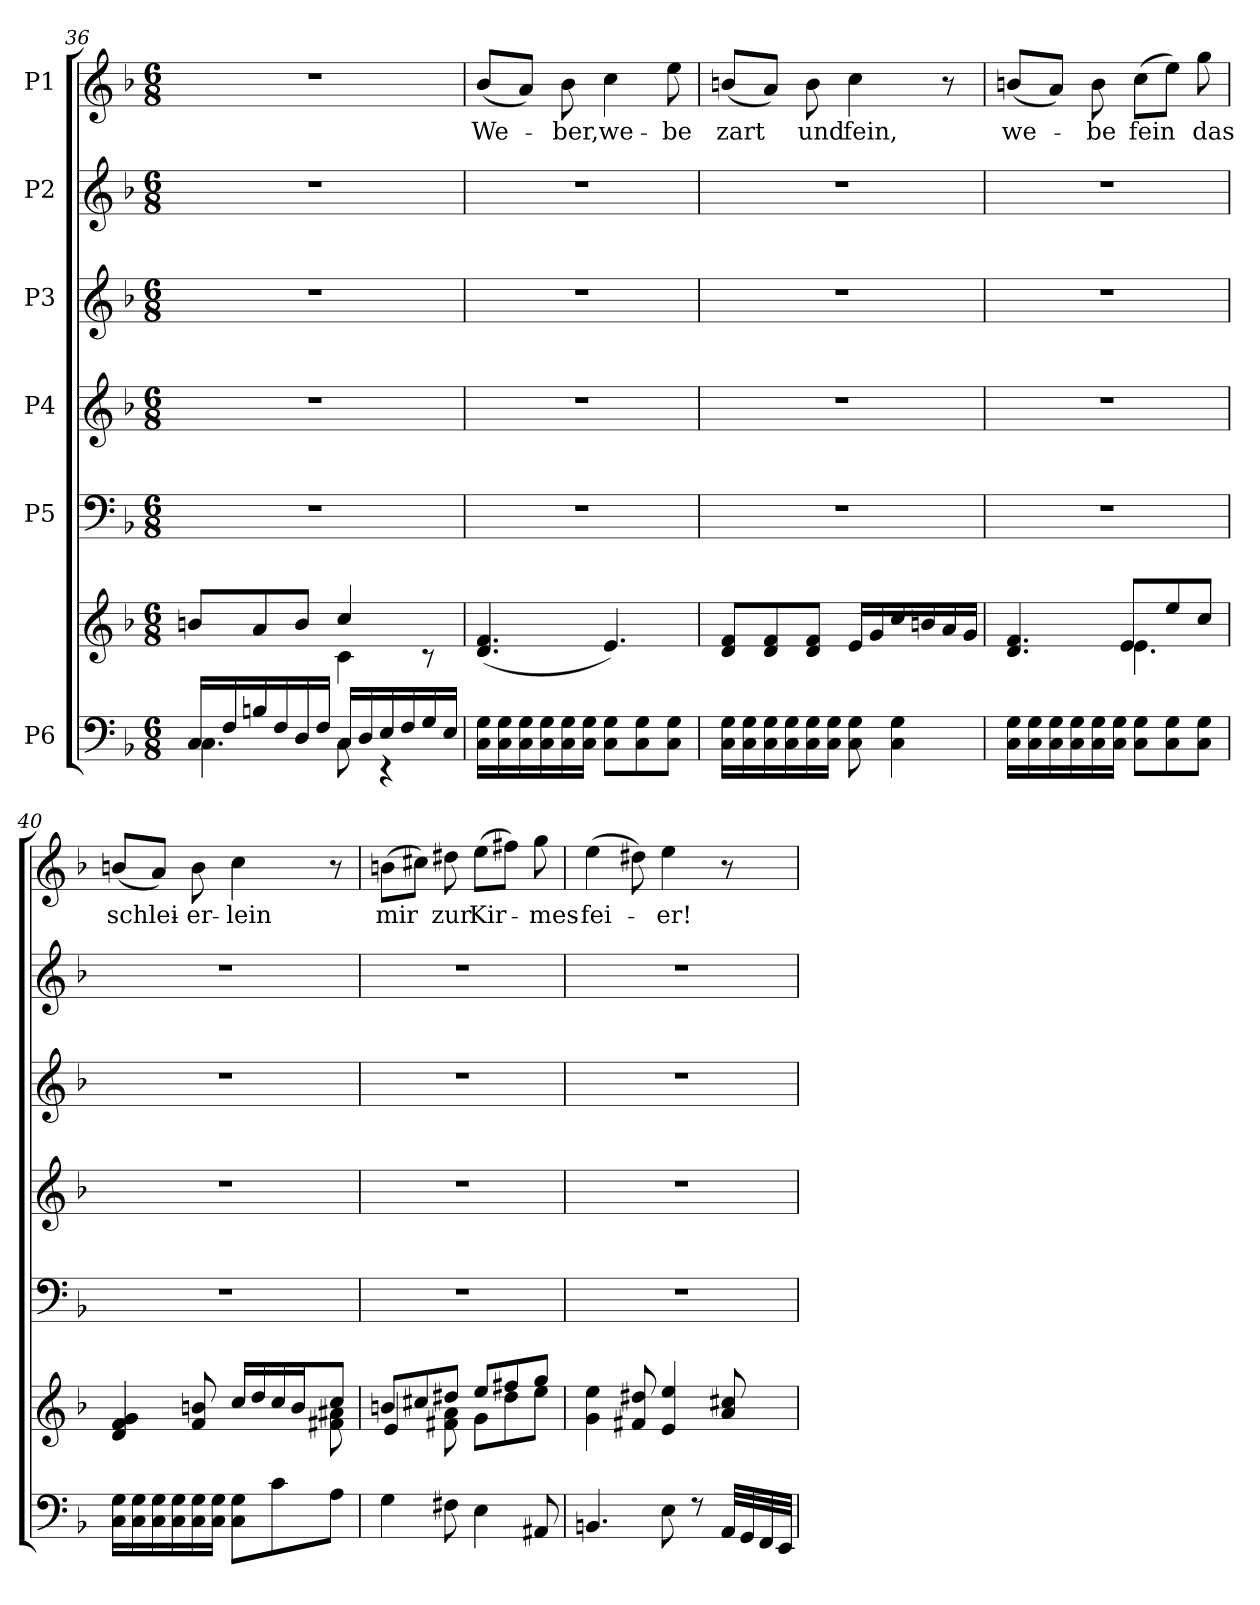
**kern	**kern	**kern	**kern	**kern	**kern	**kern	**text
*part6	*part6	*part5	*part4	*part3	*part2	*part1	*part1
*staff7	*staff6	*staff5	*staff4	*staff3	*staff2	*staff1	*staff1
*I"P6	*	*I"P5	*I"P4	*I"P3	*I"P2	*I"P1	*
*clefF4	*clefG2	*clefF4	*clefG2	*clefG2	*clefG2	*clefG2	*
*	*	*	*ITrd7c12	*	*	*	*
*k[b-]	*k[b-]	*k[b-]	*k[b-]	*k[b-]	*k[b-]	*k[b-]	*
*F:	*F:	*F:	*F:	*F:	*F:	*F:	*
*M6/8	*M6/8	*M6/8	*M6/8	*M6/8	*M6/8	*M6/8	*
=36	=36	=36	=36	=36	=36	=36	=36
*^	*^	*	*	*	*	*	*
!	!	!	!	!LO:N:vis=1	!LO:N:vis=1	!LO:N:vis=1	!LO:N:vis=1	!LO:N:vis=1	!
16C/LL	4.C\	4.ryy	8bn/L	2.r	2.r	2.r	2.r	2.r	.
16F/	.	.	.	.	.	.	.	.	.
16Bn/	.	.	8a/	.	.	.	.	.	.
16F/	.	.	.	.	.	.	.	.	.
16D/	.	.	8b/J	.	.	.	.	.	.
16F/JJ	.	.	.	.	.	.	.	.	.
16C/LL	8C\	4c\	4cc/	.	.	.	.	.	.
16D/	.	.	.	.	.	.	.	.	.
16E/	4rEE	.	.	.	.	.	.	.	.
16F/	.	.	.	.	.	.	.	.	.
16G/	.	8ryy	8rc	.	.	.	.	.	.
16E/JJ	.	.	.	.	.	.	.	.	.
=37	=37	=37	=37	=37	=37	=37	=37	=37	=37
!	!	!	!	!LO:N:vis=1	!LO:N:vis=1	!LO:N:vis=1	!LO:N:vis=1	!	!LO:LY:b
16C\ 16G\LL	2.ryy	2.ryy	(<4.d/ 4.f/	2.r	2.r	2.r	2.r	(<8b-/L	We-
16C\ 16G\	.	.	.	.	.	.	.	.	.
16C\ 16G\	.	.	.	.	.	.	.	8a/J)	.
16C\ 16G\	.	.	.	.	.	.	.	.	.
!	!	!	!	!	!	!	!	!	!LO:LY:b
16C\ 16G\	.	.	.	.	.	.	.	8b-\	-ber,
16C\ 16G\JJ	.	.	.	.	.	.	.	.	.
!	!	!	!	!	!	!	!	!	!LO:LY:b
8C\ 8G\L	.	.	4.e/)	.	.	.	.	4cc\	we-
8C\ 8G\	.	.	.	.	.	.	.	.	.
!	!	!	!	!	!	!	!	!	!LO:LY:b
8C\ 8G\J	.	.	.	.	.	.	.	8ee\	-be
=38	=38	=38	=38	=38	=38	=38	=38	=38	=38
!	!	!	!	!LO:N:vis=1	!LO:N:vis=1	!LO:N:vis=1	!LO:N:vis=1	!	!LO:LY:b
16C\ 16G\LL	2.ryy	2.ryy	8d/ 8f/L	2.r	2.r	2.r	2.r	(<8bn/L	zart
16C\ 16G\	.	.	.	.	.	.	.	.	.
16C\ 16G\	.	.	8d/ 8f/	.	.	.	.	8a/J)	.
16C\ 16G\	.	.	.	.	.	.	.	.	.
!	!	!	!	!	!	!	!	!	!LO:LY:b
16C\ 16G\	.	.	8d/ 8f/J	.	.	.	.	8b\	und
16C\ 16G\JJ	.	.	.	.	.	.	.	.	.
!	!	!	!	!	!	!	!	!	!LO:LY:b
8C\ 8G\	.	.	16e/LL	.	.	.	.	4cc\	fein,
.	.	.	16g/	.	.	.	.	.	.
4C\ 4G\	.	.	16cc/	.	.	.	.	.	.
.	.	.	16bn/	.	.	.	.	.	.
.	.	.	16a/	.	.	.	.	8r	.
.	.	.	16g/JJ	.	.	.	.	.	.
!!LO:PB:g=z
=39	=39	=39	=39	=39	=39	=39	=39	=39	=39
!	!	!	!	!LO:N:vis=1	!LO:N:vis=1	!LO:N:vis=1	!LO:N:vis=1	!	!LO:LY:b
16C\ 16G\LL	2.ryy	4.ryy	4.d/ 4.f/	2.r	2.r	2.r	2.r	(<8bn/L	we-
16C\ 16G\	.	.	.	.	.	.	.	.	.
16C\ 16G\	.	.	.	.	.	.	.	8a/J)	.
16C\ 16G\	.	.	.	.	.	.	.	.	.
!	!	!	!	!	!	!	!	!	!LO:LY:b
16C\ 16G\	.	.	.	.	.	.	.	8b\	-be
16C\ 16G\JJ	.	.	.	.	.	.	.	.	.
!	!	!	!	!	!	!	!	!	!LO:LY:b
8C\ 8G\L	.	4.e\	8e/L	.	.	.	.	(>8cc\L	fein
8C\ 8G\	.	.	8ee/	.	.	.	.	8ee\J)	.
!	!	!	!	!	!	!	!	!	!LO:LY:b
8C\ 8G\J	.	.	8cc/J	.	.	.	.	8gg\	das
=40	=40	=40	=40	=40	=40	=40	=40	=40	=40
!	!	!	!	!LO:N:vis=1	!LO:N:vis=1	!LO:N:vis=1	!LO:N:vis=1	!	!LO:LY:b
16C\ 16G\LL	2.ryy	2ryy	4d/ 4f/ 4g/	2.r	2.r	2.r	2.r	(<8bn/L	schlei-
16C\ 16G\	.	.	.	.	.	.	.	.	.
16C\ 16G\	.	.	.	.	.	.	.	8a/J)	.
16C\ 16G\	.	.	.	.	.	.	.	.	.
!	!	!	!	!	!	!	!	!	!LO:LY:b
16C\ 16G\	.	.	8f/ 8bn/	.	.	.	.	8b\	-er-
16C\ 16G\JJ	.	.	.	.	.	.	.	.	.
!	!	!	!	!	!	!	!	!	!LO:LY:b
8C\ 8G\L	.	.	16cc/LL	.	.	.	.	4cc\	-lein
.	.	.	16dd/	.	.	.	.	.	.
8c\	.	8ryy	16cc/	.	.	.	.	.	.
.	.	.	16b/J	.	.	.	.	.	.
8A\J	.	8f#X\ 8a#X\	8cc'>/J	.	.	.	.	8r	.
=41	=41	=41	=41	=41	=41	=41	=41	=41	=41
!	!	!	!	!LO:N:vis=1	!LO:N:vis=1	!LO:N:vis=1	!LO:N:vis=1	!	!LO:LY:b
4G\	2.ryy	8bn/L	4e/	2.r	2.r	2.r	2.r	(>8bn\L	mir
.	.	8cc#X/	.	.	.	.	.	8cc#X\J)	.
!	!	!	!	!	!	!	!	!	!LO:LY:b
8F#X\	.	8dd#X/J	8f#X\ 8a\	.	.	.	.	8dd#X\	zur
!	!	!	!	!	!	!	!	!	!LO:LY:b
4E\	.	8ee/L	8g\L	.	.	.	.	(>8ee\L	Kir-
.	.	8ff#X/	8dd#i\	.	.	.	.	8ff#X\J)	.
!	!	!	!	!	!	!	!	!	!LO:LY:b
8AA#X/	.	8gg/J	8ee\J	.	.	.	.	8gg\	-mes-
=42	=42	=42	=42	=42	=42	=42	=42	=42	=42
!	!	!	!	!LO:N:vis=1	!LO:N:vis=1	!LO:N:vis=1	!LO:N:vis=1	!	!LO:LY:b
4.BBn/	2.ryy	2.ryy	4g\ 4ee\	2.r	2.r	2.r	2.r	(>4ee\	-fei-
.	.	.	8f#X/ 8dd#X/	.	.	.	.	8dd#X\)	.
!	!	!	!	!	!	!	!	!	!LO:LY:b
8E\	.	.	4e/ 4ee/	.	.	.	.	4ee\	-er!
8r	.	.	.	.	.	.	.	.	.
32AA/LLL	.	.	8a/ 8cc#X/	.	.	.	.	8r	.
32GG/	.	.	.	.	.	.	.	.	.
32FF/	.	.	.	.	.	.	.	.	.
32EE/JJJ	.	.	.	.	.	.	.	.	.
*v	*v	*	*	*	*	*	*	*	*
*	*v	*v	*	*	*	*	*	*
=	=	=	=	=	=	=	=
*-	*-	*-	*-	*-	*-	*-	*-
